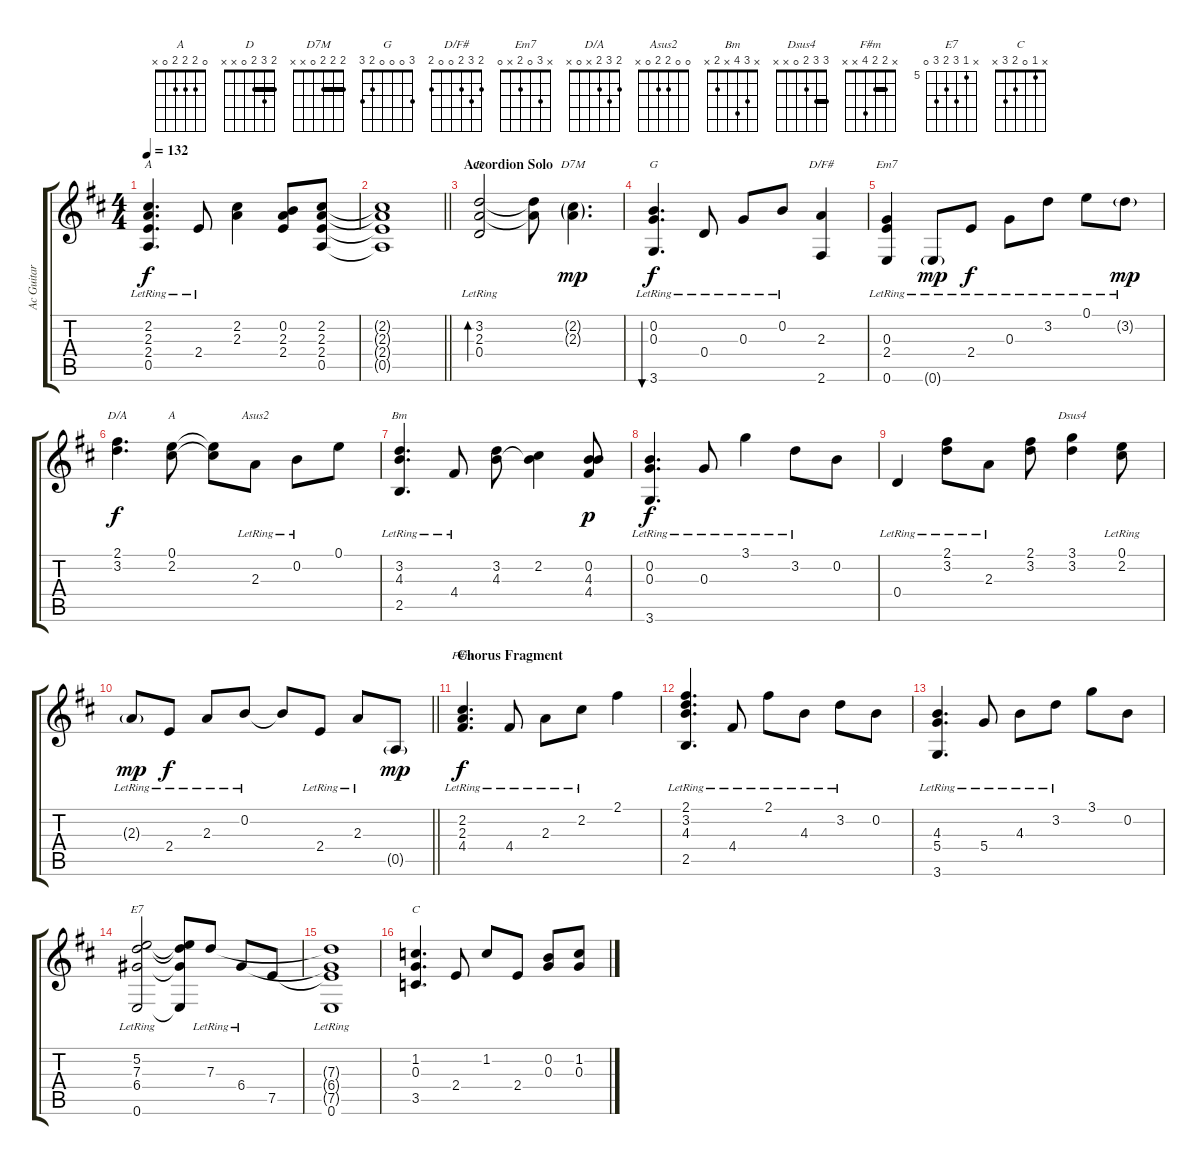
\track ("Ac Guitar" "Ac Guitar") {instrument acousticguitarsteel}
\staff {score tabs}
\tuning (E4 B3 G3 D3 A2 E2) {hide}
\chord ("A" x 2 2 2 0 x) {barre 2}
\chord ("D" 2 3 2 0 x x) {barre 2}
\chord ("D7M" 2 2 2 0 x x) {barre 2}
\chord ("G" 3 0 0 0 2 3)
\chord ("D/F#" 2 3 2 0 0 2)
\chord ("Em7" x 3 0 2 x 0)
\chord ("D/A" 2 3 2 x 0 x)
\chord ("A" 0 2 2 2 0 x)
\chord ("Asus2" 0 0 2 2 0 x)
\chord ("Bm" x 3 4 x 2 x)
\chord ("Dsus4" 3 3 2 0 x x) {barre 3}
\chord ("F#m" x 2 2 4 x x) {barre 2}
\chord ("E7" x 5 7 6 7 0) {firstfret 5}
\chord ("C" x 1 0 2 3 x)
\ts (4 4)
\tempo 132
\clef g2
\ks d
(2.2{lr} 2.3{lr} 2.4{lr} 0.5{lr}).4{d ch "A" dy f} 2.4{lr}.8 (2.2 2.3).4 (0.2 2.3 2.4).8 (2.2 2.3 2.4 0.5).8 |
\barLineRight lightlight
(2.2{t} 2.3{t} 2.4{t} 0.5{t}).1 |
\section ("" "Accordion Solo")
(3.2 2.3 0.4{lr}).2{bd 120 ch "D"} (3.2{t} 2.3{t}).8 (2.2{g} 2.3{g}).4{d ch "D7M" dy mp} |
(0.2 0.3 3.6{lr}).4{d bu 60 ch "G" dy f} 0.4{lr}.8 0.3{lr}.8 0.2{lr}.8 (2.3 2.6).4{ch "D/F#"} |
(0.3{lr} 2.4{lr} 0.6{lr}).4{ch "Em7"} 0.6{g lr}.8{dy mp} 2.4{lr}.8{dy f} 0.3{lr}.8 3.2{lr}.8 0.1{lr}.8 3.2{g lr}.8{dy mp} |
(2.1 3.2).4{d ch "D/A" dy f} (0.1 2.2).8{ch "A"} (0.1{t} 2.2{t}).8 2.3{lr}.8{ch "Asus2"} 0.2{lr}.8 0.1.8 |
(3.2{lr} 4.3{lr} 2.5{lr}).4{d ch "Bm"} 4.4{lr}.8 (3.2 4.3).8 (2.2 4.3{t}).4 (0.2 4.3 4.4).8{dy p} |
(0.2{lr} 0.3{lr} 3.6{lr}).4{d dy f} 0.3{lr}.8 3.1{lr}.4 3.2{lr}.8 0.2.8 |
0.4{lr}.4 (2.1{lr} 3.2{lr}).8 2.3{lr}.8 (2.1 3.2).8 (3.1 3.2).4{ch "Dsus4"} (0.1{lr} 2.2{lr}).8 |
\barLineRight lightlight
2.3{g lr}.8{dy mp} 2.4{lr}.8{dy f} 2.3{lr}.8 0.2{lr}.8 0.2{t}.8 2.4{lr}.8 2.3{lr}.8 0.5{g}.8{dy mp} |
\section ("" "Chorus Fragment")
(2.2{lr} 2.3{lr} 4.4{lr}).4{d ch "F#m" dy f} 4.4{lr}.8 2.3{lr}.8 2.2{lr}.8 2.1.4 |
(2.1{lr} 3.2{lr} 4.3{lr} 2.5{lr}).4{d} 4.4{lr}.8 2.1{lr}.8 4.3{lr}.8 3.2{lr}.8 0.2.8 |
(4.3{lr} 5.4{lr} 3.6{lr}).4{d} 5.4{lr}.8 4.3{lr}.8 3.2{lr}.8 3.1.8 0.2.8 |
(5.2{lr} 7.3{lr} 6.4{lr} 0.6{lr}).2{ch "E7"} (5.2{t} 7.3{t} 6.4{t} 0.6{t}).8 7.3{lr}.8 6.4{lr}.8 7.5.8 |
(7.3{t} 6.4{t} 7.5{t} 0.6{lr}).1 |
(1.2 0.3 3.5).4{d ch "C"} 2.4.8 1.2.8 2.4.8 (0.2 0.3).8 (1.2 0.3).8
